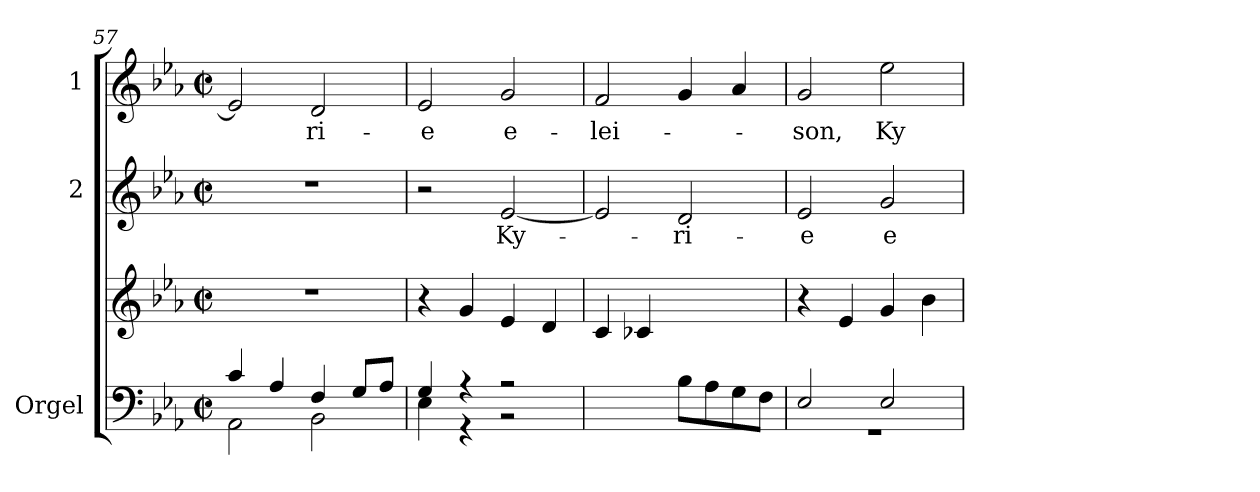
**kern	**kern	**kern	**text	**kern	**text
*part3	*part3	*part2	*part2	*part1	*part1
*staff4	*staff3	*staff2	*staff2	*staff1	*staff1
*I"Orgel	*	*I"2	*	*I"1	*
*I'Org.	*	*	*	*	*
*clefF4	*clefG2	*clefG2	*	*clefG2	*
*k[b-e-a-]	*k[b-e-a-]	*k[b-e-a-]	*	*k[b-e-a-]	*
*E-:	*E-:	*E-:	*	*E-:	*
*M2/2	*M2/2	*M2/2	*	*M2/2	*
*met(c|)	*met(c|)	*met(c|)	*	*met(c|)	*
=57	=57	=57	=57	=57	=57
*^	*	*	*	*	*
4c/	2AA-\	1r	1r	.	2e-/]	.
4A-/	.	.	.	.	.	.
!	!	!	!	!	!	!LO:LY:b
4F/	2BB-\	.	.	.	2d/	-ri-
8G/L	.	.	.	.	.	.
8A-/J	.	.	.	.	.	.
=58	=58	=58	=58	=58	=58	=58
!	!	!	!	!	!	!LO:LY:b
4G/	4E-\	4r	2r	.	2e-/	-e
4r	4r	4g/	.	.	.	.
!	!	!	!	!LO:LY:b	!	!LO:LY:b
2r	2r	4e-/	[2e-/	Ky-	2g/	e-
.	.	4d/	.	.	.	.
*v	*v	*	*	*	*	*
=59	=59	=59	=59	=59	=59
!	!	!	!	!	!LO:LY:b
2ryy	4c/	2e-/]	.	2f/	-lei-
.	4c-X/	.	.	.	.
!	!	!	!LO:LY:b	!	!
8B-\L	2ryy	2d/	-ri-	4g/	.
8A-\	.	.	.	.	.
8G\	.	.	.	4a-/	.
8F\J	.	.	.	.	.
=60	=60	=60	=60	=60	=60
*^	*	*	*	*	*
!	!	!	!	!LO:LY:b	!	!LO:LY:b
2E-/	1rGG	4r	2e-/	-e	2g/	-son,
.	.	4e-/	.	.	.	.
!	!	!	!	!LO:LY:b	!	!LO:LY:b
2E-/	.	4g/	2g/	e-	2ee-\	Ky-
.	.	4b-\	.	.	.	.
*v	*v	*	*	*	*	*
=	=	=	=	=	=
*-	*-	*-	*-	*-	*-
